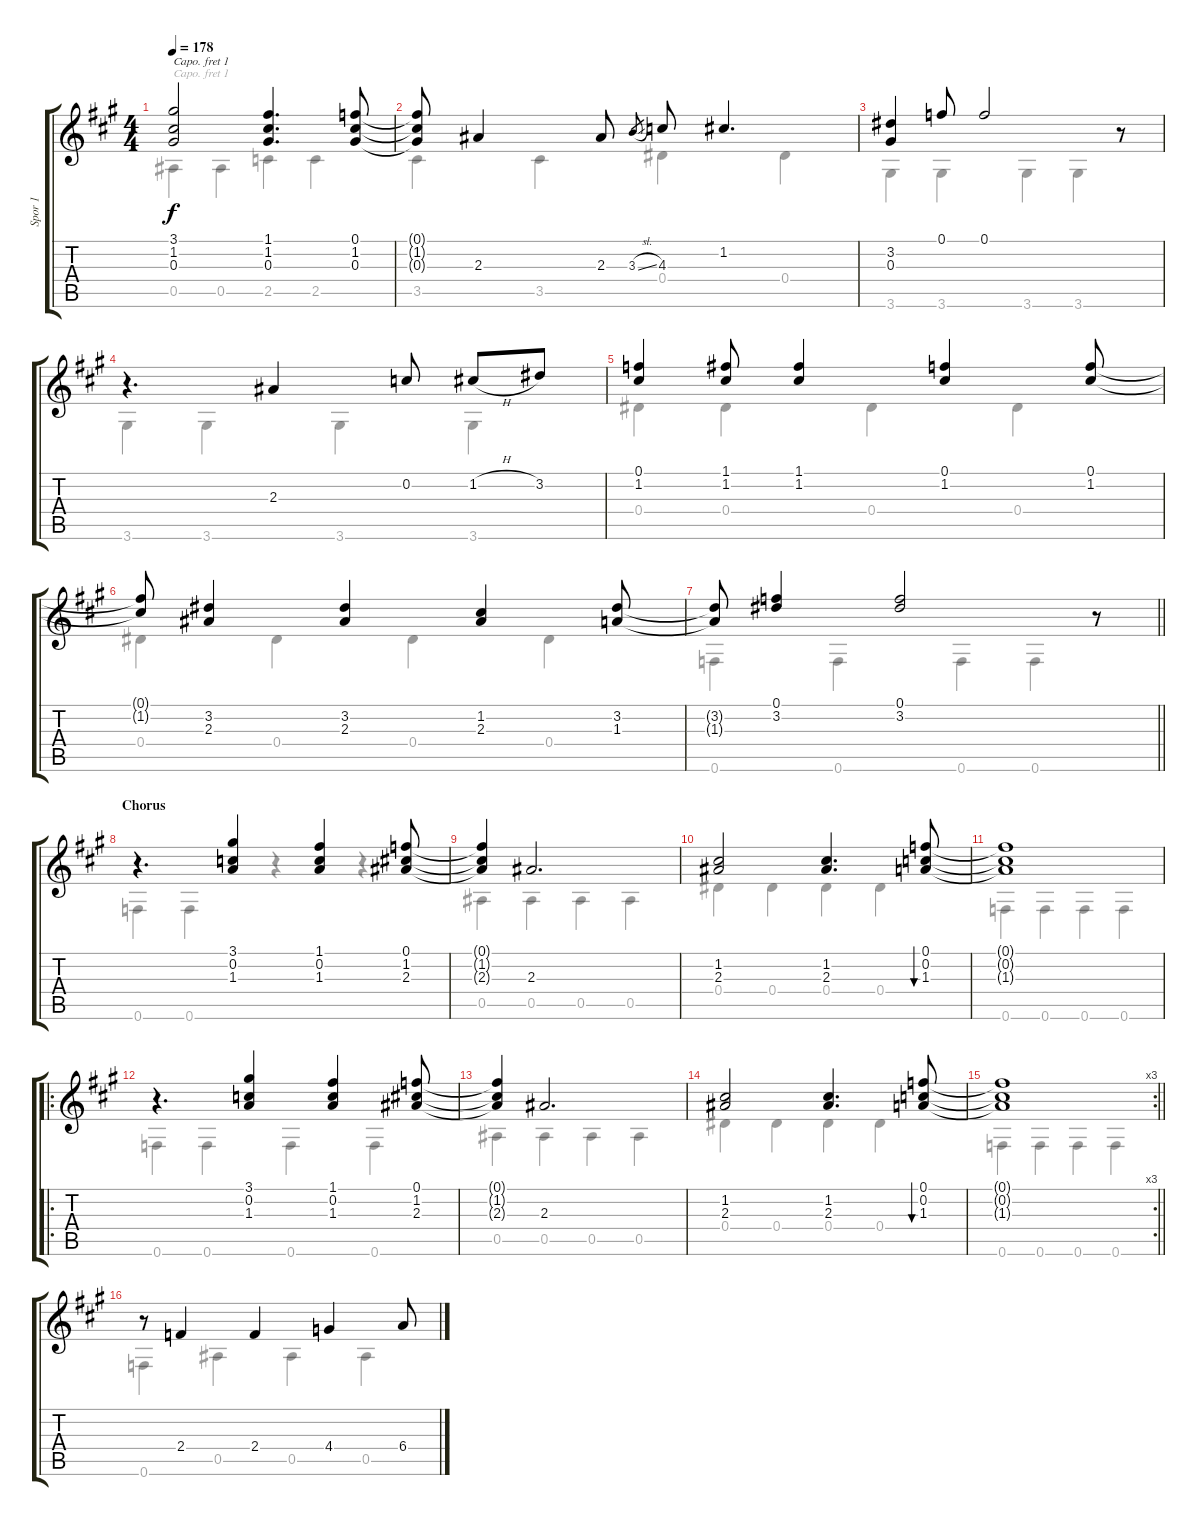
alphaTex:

\track ("Spor 1" "Spor 1") {instrument acousticguitarsteel}
\staff {score tabs}
\capo 1
\tuning (E4 B3 G3 D3 A2 E2) {hide}
\voice
\ts (4 4)
\tempo 178
\clef g2
\ks a
(3.1 1.2 0.3).2{dy f} (1.1 1.2 0.3).4{d} (0.1 1.2 0.3).8 |
(0.1{t} 1.2{t} 0.3{t}).8 2.3.4 2.3.8 3.3{sl}.8{gr} 4.3.8 1.2.4{d} |
(3.2 0.3).4 0.1.8 0.1.2 r.8 |
r.4{d} 2.3.4 0.2.8 1.2{h}.8 3.2.8 |
(0.1 1.2).4 (1.1 1.2).8 (1.1 1.2).4 (0.1 1.2).4 (0.1 1.2).8 |
(0.1{t} 1.2{t}).8 (3.2 2.3).4 (3.2 2.3).4 (1.2 2.3).4 (3.2 1.3).8 |
\barLineRight lightlight
(3.2{t} 1.3{t}).8 (0.1 3.2).4 (0.1 3.2).2 r.8 |
\section ("" "Chorus")
r.4{d} (3.1 0.2 1.3).4 (1.1 0.2 1.3).4 (0.1 1.2 2.3).8 |
(0.1{t} 1.2{t} 2.3{t}).4 2.3.2{d} |
(1.2 2.3).2 (1.2 2.3).4{d} (0.1 0.2 1.3).8{bu 480} |
(0.1{t} 0.2{t} 1.3{t}).1 |
\ro
r.4{d} (3.1 0.2 1.3).4 (1.1 0.2 1.3).4 (0.1 1.2 2.3).8 |
(0.1{t} 1.2{t} 2.3{t}).4 2.3.2{d} |
(1.2 2.3).2 (1.2 2.3).4{d} (0.1 0.2 1.3).8{bu 480} |
\rc 3
\barLineRight lightlight
(0.1{t} 0.2{t} 1.3{t}).1 |
r.8 2.4.4 2.4.4 4.4.4 6.4{sl}.8
\voice
\clef g2
\ottava regular
\simile none
\ks a
0.5.4{dy f} 0.5.4 2.5.4 2.5.4 |
3.5.4 3.5.4 0.4.4 0.4.4 |
3.6.4 3.6.4 3.6.4 3.6.4 |
3.6.4 3.6.4 3.6.4 3.6.4 |
0.4.4 0.4.4 0.4.4 0.4.4 |
0.4.4 0.4.4 0.4.4 0.4.4 |
\barLineRight lightlight
0.6.4 0.6.4 0.6.4 0.6.4 |
0.6.4 0.6.4 r.4 r.4 |
0.5.4 0.5.4 0.5.4 0.5.4 |
0.4.4 0.4.4 0.4.4 0.4.4 |
0.6.4 0.6.4 0.6.4 0.6.4 |
0.6.4 0.6.4 0.6.4 0.6.4 |
0.5.4 0.5.4 0.5.4 0.5.4 |
0.4.4 0.4.4 0.4.4 0.4.4 |
\barLineRight lightlight
0.6.4 0.6.4 0.6.4 0.6.4 |
0.6.4 0.5.4 0.5.4 0.5.4
